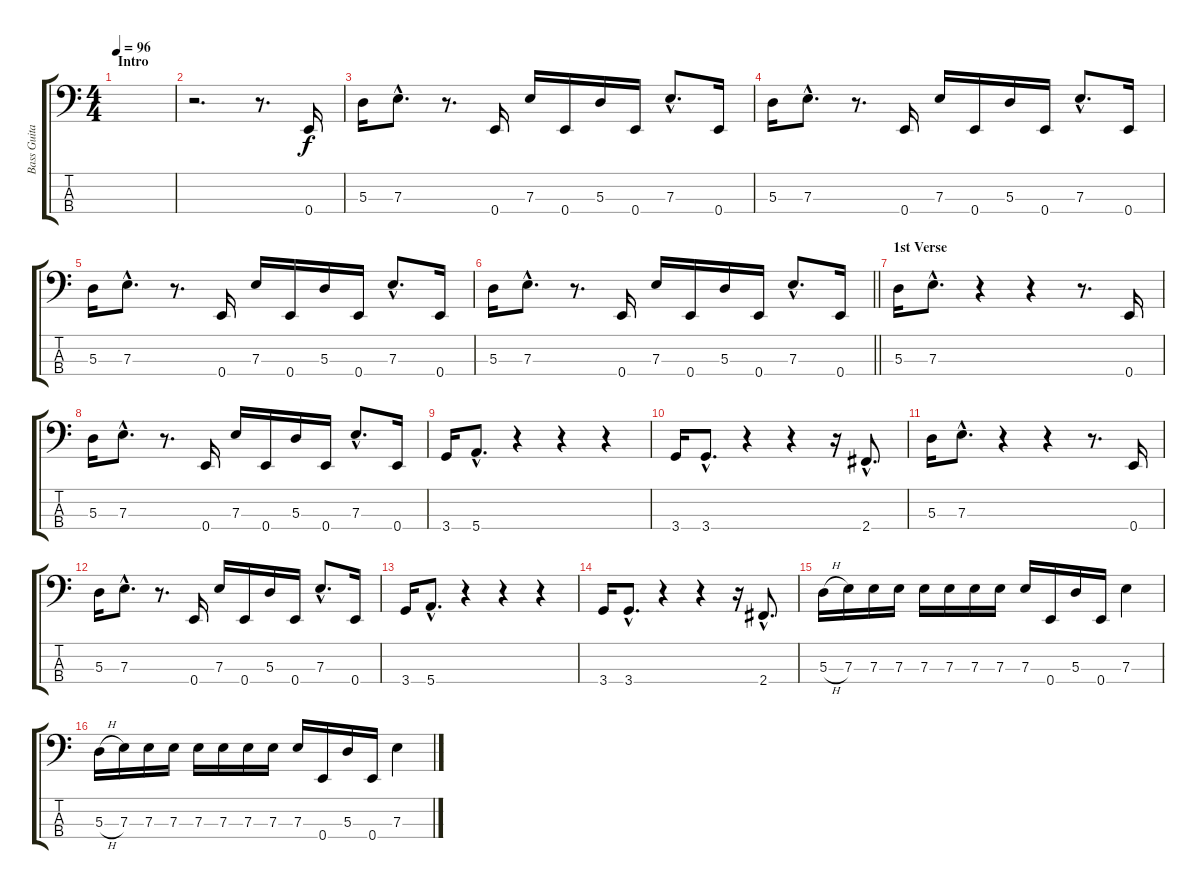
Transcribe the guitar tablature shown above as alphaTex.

\track ("Bass Guitar" "Bass Guita") {instrument electricbasspick}
\staff {score tabs}
\tuning (G2 D2 A1 E1) {hide}
\ts (4 4)
\section ("" "Intro")
\tempo 96
\clef f4
\ks c
|
r.2{d} r.8{d} 0.4.16 |
5.3.16 7.3{hac}.8{d} r.8{d} 0.4.16 7.3.16 0.4.16 5.3.16 0.4.16 7.3{hac}.8{d} 0.4.16 |
5.3.16 7.3{hac}.8{d} r.8{d} 0.4.16 7.3.16 0.4.16 5.3.16 0.4.16 7.3{hac}.8{d} 0.4.16 |
5.3.16 7.3{hac}.8{d} r.8{d} 0.4.16 7.3.16 0.4.16 5.3.16 0.4.16 7.3{hac}.8{d} 0.4.16 |
\barLineRight lightlight
5.3.16 7.3{hac}.8{d} r.8{d} 0.4.16 7.3.16 0.4.16 5.3.16 0.4.16 7.3{hac}.8{d} 0.4.16 |
\section ("" "1st Verse")
5.3.16 7.3{hac}.8{d} r.4 r.4 r.8{d} 0.4.16 |
5.3.16 7.3{hac}.8{d} r.8{d} 0.4.16 7.3.16 0.4.16 5.3.16 0.4.16 7.3{hac}.8{d} 0.4.16 |
3.4.16 5.4{hac}.8{d} r.4 r.4 r.4 |
3.4.16 3.4{hac}.8{d} r.4 r.4 r.16 2.4{hac}.8{d} |
5.3.16 7.3{hac}.8{d} r.4 r.4 r.8{d} 0.4.16 |
5.3.16 7.3{hac}.8{d} r.8{d} 0.4.16 7.3.16 0.4.16 5.3.16 0.4.16 7.3{hac}.8{d} 0.4.16 |
3.4.16 5.4{hac}.8{d} r.4 r.4 r.4 |
3.4.16 3.4{hac}.8{d} r.4 r.4 r.16 2.4{hac}.8{d} |
5.3{h}.16 7.3.16 7.3.16 7.3.16 7.3.16 7.3.16 7.3.16 7.3.16 7.3.16 0.4.16 5.3.16 0.4.16 7.3.4 |
5.3{h}.16 7.3.16 7.3.16 7.3.16 7.3.16 7.3.16 7.3.16 7.3.16 7.3.16 0.4.16 5.3.16 0.4.16 7.3.4
